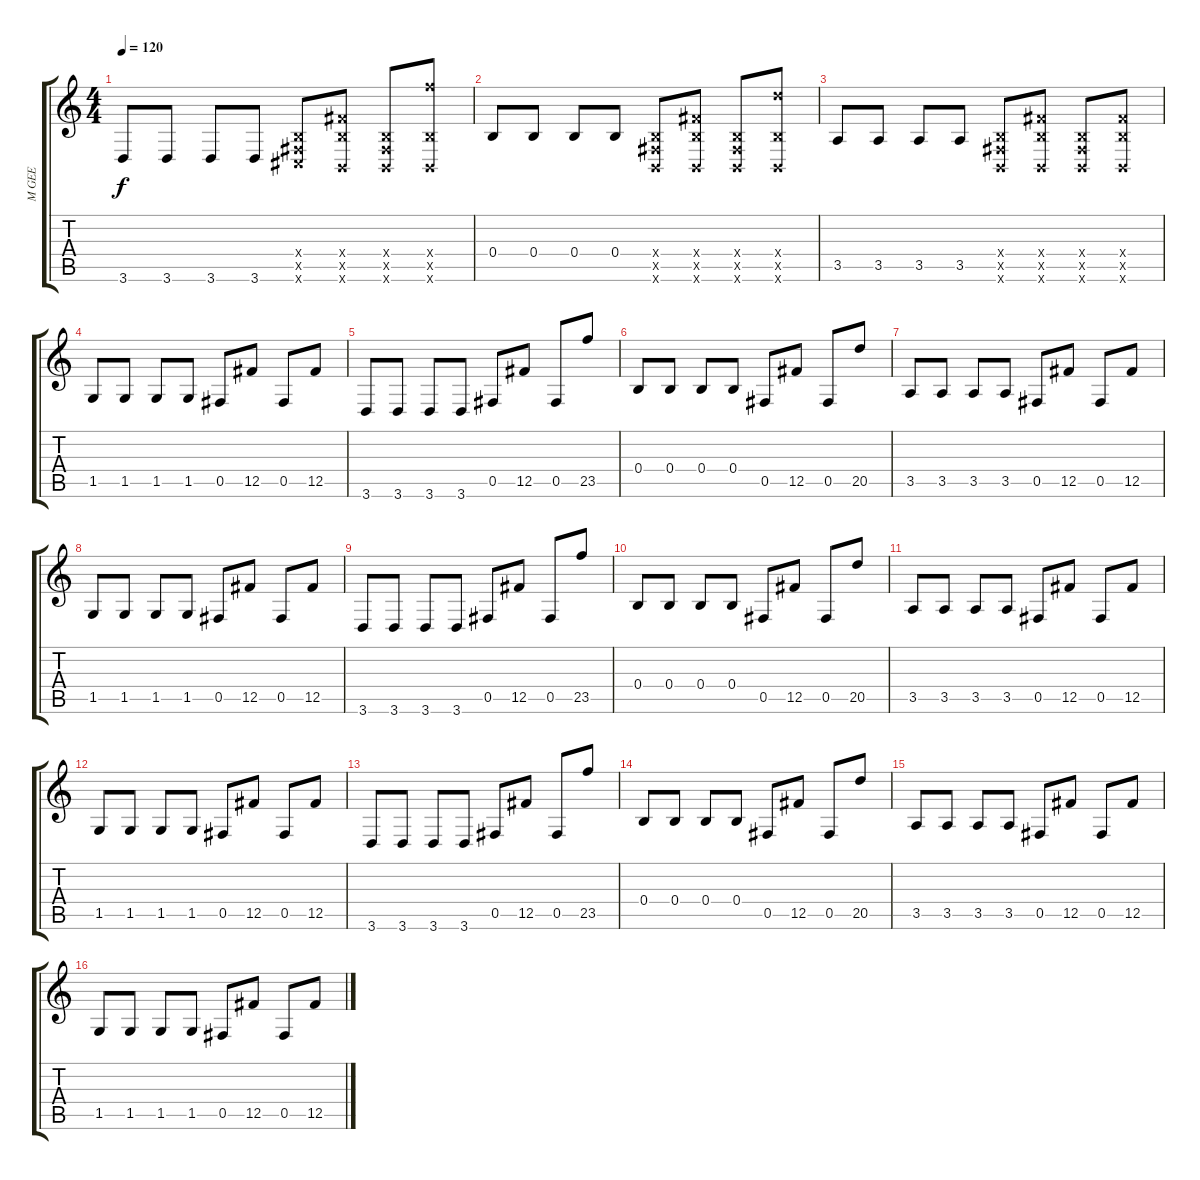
\track ("M GEE" "M GEE") {instrument distortionguitar}
\staff {score tabs}
\tuning (Db4 Ab3 E3 B2 Gb2 B1) {hide}
\ts (4 4)
\tempo 120
\clef g2
\ks c
3.6.8{dy f} 3.6.8 3.6.8 3.6.8 (0.4{x} 0.5{x} 2.6{x}).8 (0.4{x} 12.5{x} 0.6{x}).8 (0.4{x} 0.5{x} 0.6{x}).8 (0.4{x} 23.5{x} 0.6{x}).8 |
0.4.8 0.4.8 0.4.8 0.4.8 (0.4{x} 0.5{x} 0.6{x}).8 (0.4{x} 12.5{x} 0.6{x}).8 (0.4{x} 0.5{x} 0.6{x}).8 (0.4{x} 20.5{x} 0.6{x}).8 |
3.5.8 3.5.8 3.5.8 3.5.8 (0.4{x} 0.5{x} 0.6{x}).8 (0.4{x} 12.5{x} 0.6{x}).8 (0.4{x} 0.5{x} 0.6{x}).8 (0.4{x} 12.5{x} 0.6{x}).8 |
1.5.8{instrument distortionguitar} 1.5.8 1.5.8 1.5.8 0.5.8 12.5.8 0.5.8 12.5.8 |
3.6.8 3.6.8 3.6.8 3.6.8 0.5.8 12.5.8 0.5.8 23.5.8 |
0.4.8 0.4.8 0.4.8 0.4.8 0.5.8 12.5.8 0.5.8 20.5.8 |
3.5.8 3.5.8 3.5.8 3.5.8 0.5.8 12.5.8 0.5.8 12.5.8 |
1.5.8 1.5.8 1.5.8 1.5.8 0.5.8 12.5.8 0.5.8 12.5.8 |
3.6.8 3.6.8 3.6.8 3.6.8 0.5.8 12.5.8 0.5.8 23.5.8 |
0.4.8 0.4.8 0.4.8 0.4.8 0.5.8 12.5.8 0.5.8 20.5.8 |
3.5.8 3.5.8 3.5.8 3.5.8 0.5.8 12.5.8 0.5.8 12.5.8 |
1.5.8 1.5.8 1.5.8 1.5.8 0.5.8 12.5.8 0.5.8 12.5.8 |
3.6.8 3.6.8 3.6.8 3.6.8 0.5.8 12.5.8 0.5.8 23.5.8 |
0.4.8 0.4.8 0.4.8 0.4.8 0.5.8 12.5.8 0.5.8 20.5.8 |
3.5.8 3.5.8 3.5.8 3.5.8 0.5.8 12.5.8 0.5.8 12.5.8 |
1.5.8 1.5.8 1.5.8 1.5.8 0.5.8 12.5.8 0.5.8 12.5.8
